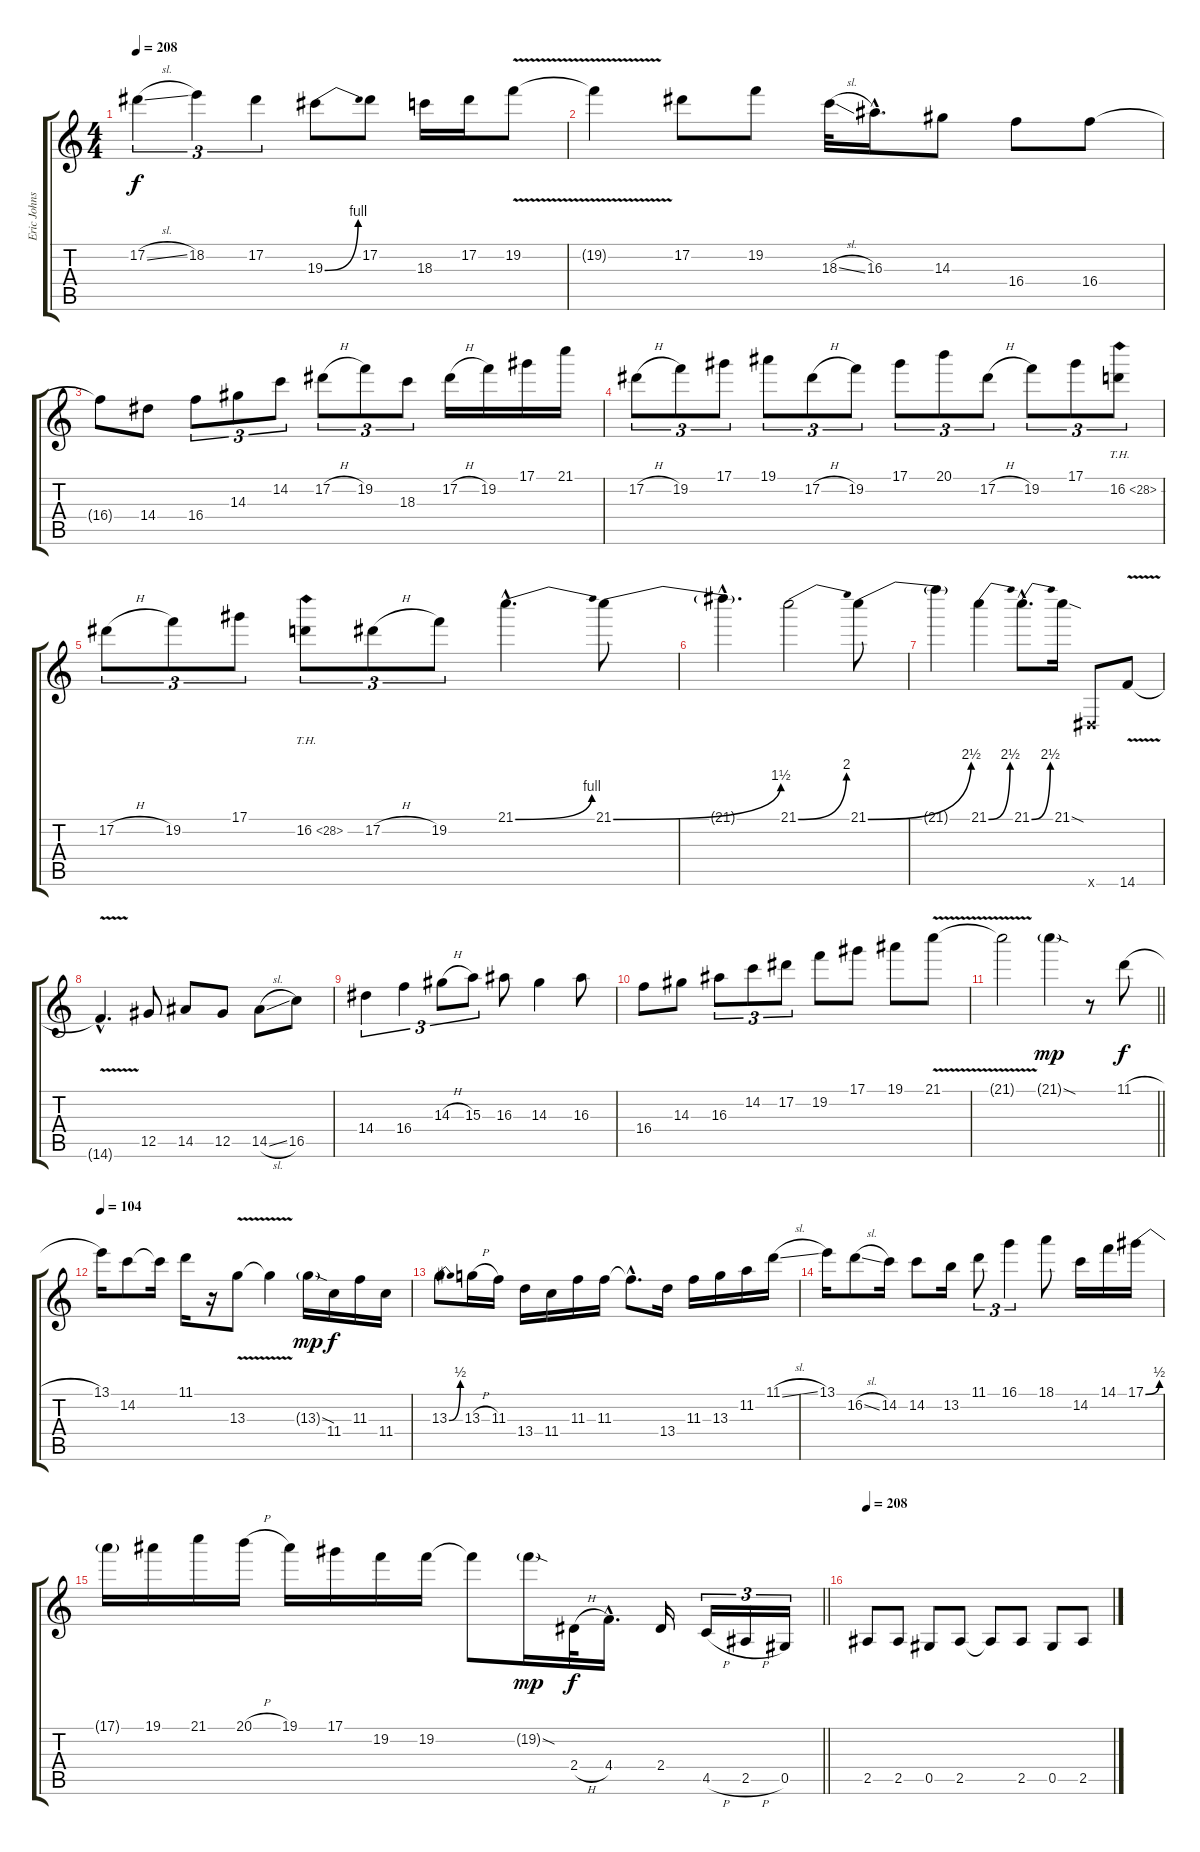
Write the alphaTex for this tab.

\track ("Eric Johnson" "Eric Johns") {instrument electricguitarjazz}
\staff {score tabs}
\tuning (Eb4 Bb3 Gb3 Db3 Ab2 Eb2) {hide}
\ts (4 4)
\tempo 208
\clef g2
\ks c
17.2{sl}.4{tu (3 2) dy f} 18.2.4{tu (3 2)} 17.2.4{tu (3 2)} 19.3{be (bend 0 0 60 4)}.8 17.2.8 18.3.16 17.2.16 19.2{v}.8 |
19.2{t}.4 17.2.8 19.2.8 18.3{sl}.32 16.3{hac}.16{d} 14.3.8 16.4.8 16.4.8 |
16.4{t}.8 14.4.8 16.4.8{tu (3 2)} 14.3.8{tu (3 2)} 14.2.8{tu (3 2)} 17.2{h}.8{tu (3 2)} 19.2.8{tu (3 2)} 18.3.8{tu (3 2)} 17.2{h}.16 19.2.16 17.1.16 21.1.16 |
17.2{h}.8{tu (3 2)} 19.2.8{tu (3 2)} 17.1.8{tu (3 2)} 19.1.8{tu (3 2)} 17.2{h}.8{tu (3 2)} 19.2.8{tu (3 2)} 17.1.8{tu (3 2)} 20.1.8{tu (3 2)} 17.2{h}.8{tu (3 2)} 19.2.8{tu (3 2)} 17.1.8{tu (3 2)} 16.2{th 12}.8{tu (3 2)} |
17.2{h}.8{tu (3 2)} 19.2.8{tu (3 2)} 17.1.8{tu (3 2)} 16.2{th 12}.8{tu (3 2)} 17.2{h}.8{tu (3 2)} 19.2.8{tu (3 2)} 21.1{be (bend 0 0 60 4) hac}.4{d} 21.1{be (bend 0 0 60 6)}.8 |
21.1{hac t}.4{d} 21.1{be (bend 0 0 60 8)}.2 21.1{be (bend 0 0 60 10)}.8 |
21.1{t}.4 21.1{be (bend 0 0 60 10)}.4 21.1{be (bend 0 0 60 10) hac}.8{d} 21.1{sod}.16 0.6{x}.8 14.6{v}.8 |
14.6{hac t}.4{d} 12.5.8 14.5.8 12.5.8 14.5{sl}.8 16.5.8 |
14.4.4{tu (3 2)} 16.4.4{tu (3 2)} 14.3{h}.8{tu (3 2)} 15.3.8{tu (3 2)} 16.3.8 14.3.4 16.3.8 |
16.4.8 14.3.8 16.3.8{tu (3 2)} 14.2.8{tu (3 2)} 17.2.8{tu (3 2)} 19.2.8 17.1.8 19.1.8 21.1{v}.8 |
\barLineRight lightlight
21.1{t}.2 21.1{sod g}.4{dy mp} r.8 11.1{h}.8{dy f} |
\tempo 104
13.1.16 14.2.8 14.2{t}.16 11.1.16 r.16 13.3{v}.8 13.3{t}.4 13.3{sod g}.16{dy mp} 11.4.16{dy f} 11.3.16 11.4.16 |
13.3{be (bend 0 0 60 2)}.8 13.3{h}.16 11.3.16 13.4.16 11.4.16 11.3.16 11.3.16 11.3{hac t}.8{d} 13.4.16 11.3.16 13.3.16 11.2.16 11.1{sl}.16 |
13.1.16 16.2{sl}.8 14.2.16 14.2.8 13.2.16 11.1.8{tu (3 2)} 16.1.4{tu (3 2)} 18.1.8 14.2.16 14.1.16 17.1{be (bend 0 0 60 2)}.16 |
\barLineRight lightlight
17.1{t}.16 19.1.16 21.1.16 20.1{h}.16 19.1.16 17.1.16 19.2.16 19.2.16 19.2{t}.8 19.2{sod g}.16{dy mp} 2.4{h}.32{dy f} 4.4{hac}.16{d} 2.4.16 4.5{h}.16{tu (3 2)} 2.5{h}.16{tu (3 2)} 0.5.16{tu (3 2)} |
\tempo 208
2.5.8 2.5.8 0.5.8 2.5.8 2.5{t}.8 2.5.8 0.5.8 2.5.8
